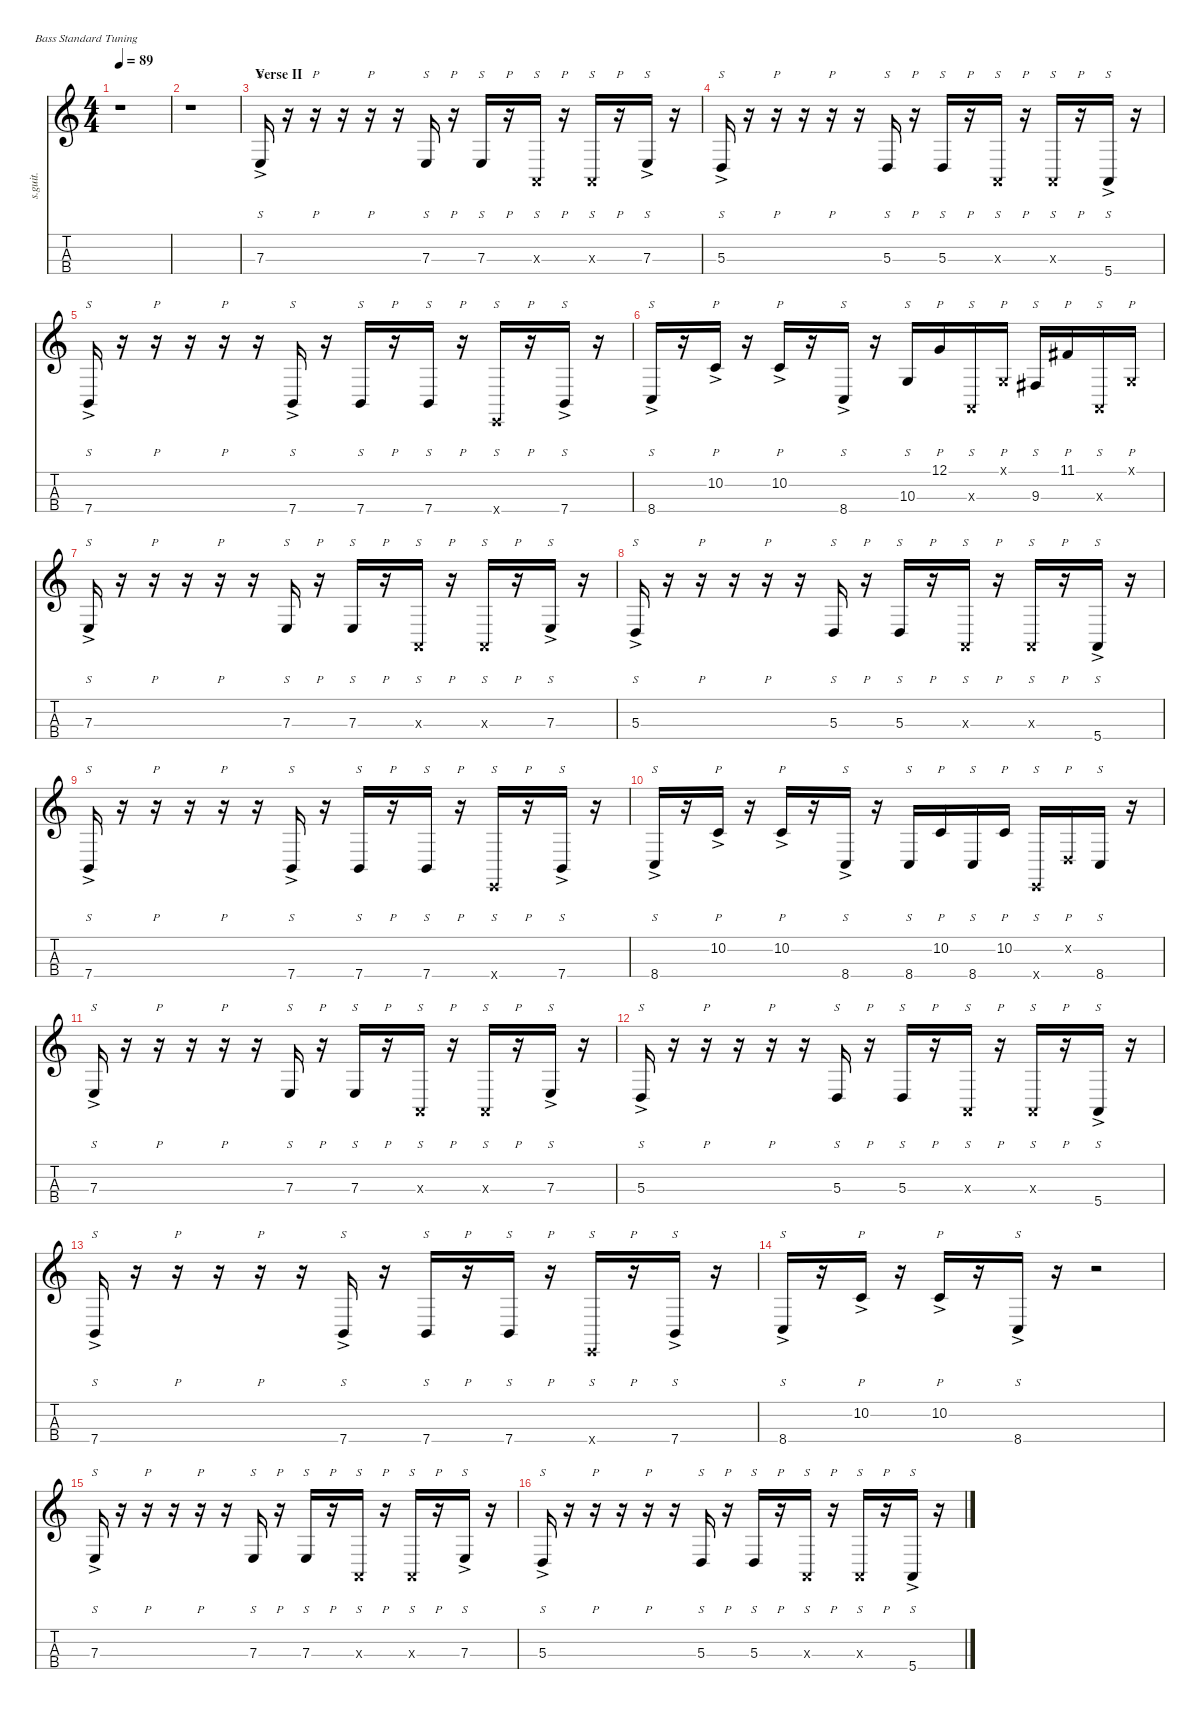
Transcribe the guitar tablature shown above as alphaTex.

\defaultSystemsLayout 4
\hideDynamics
\bracketExtendMode nobrackets
\track ("Flea - Slap Overdub" "s.guit.") {instrument slapbass1}
\staff {score tabs}
\tuning (G2 D2 A1 E1)
\ts (4 4)
\tempo 89
\clef g2
\ks c
r.1{dy f} |
r.1 |
\section ("" "Verse II")
7.3{ac}.16{s lyrics (0 "") lyrics (1 "") lyrics (2 "") lyrics (3 "") lyrics (4 "")} r.16 r.16{p} r.16 r.16{p} r.16 7.3.16{s lyrics (0 "") lyrics (1 "") lyrics (2 "") lyrics (3 "") lyrics (4 "")} r.16{p} 7.3.16{s lyrics (0 "") lyrics (1 "") lyrics (2 "") lyrics (3 "") lyrics (4 "")} r.16{p} 0.3{x}.16{s lyrics (0 "") lyrics (1 "") lyrics (2 "") lyrics (3 "") lyrics (4 "")} r.16{p} 0.3{x}.16{s lyrics (0 "") lyrics (1 "") lyrics (2 "") lyrics (3 "") lyrics (4 "")} r.16{p} 7.3{ac}.16{s lyrics (0 "") lyrics (1 "") lyrics (2 "") lyrics (3 "") lyrics (4 "")} r.16 |
5.3{ac}.16{s lyrics (0 "") lyrics (1 "") lyrics (2 "") lyrics (3 "") lyrics (4 "")} r.16 r.16{p} r.16 r.16{p} r.16 5.3.16{s lyrics (0 "") lyrics (1 "") lyrics (2 "") lyrics (3 "") lyrics (4 "")} r.16{p} 5.3.16{s lyrics (0 "") lyrics (1 "") lyrics (2 "") lyrics (3 "") lyrics (4 "")} r.16{p} 0.3{x}.16{s lyrics (0 "") lyrics (1 "") lyrics (2 "") lyrics (3 "") lyrics (4 "")} r.16{p} 0.3{x}.16{s lyrics (0 "") lyrics (1 "") lyrics (2 "") lyrics (3 "") lyrics (4 "")} r.16{p} 5.4{ac}.16{s lyrics (0 "") lyrics (1 "") lyrics (2 "") lyrics (3 "") lyrics (4 "")} r.16 |
7.4{ac}.16{s lyrics (0 "") lyrics (1 "") lyrics (2 "") lyrics (3 "") lyrics (4 "")} r.16 r.16{p} r.16 r.16{p} r.16 7.4{ac}.16{s lyrics (0 "") lyrics (1 "") lyrics (2 "") lyrics (3 "") lyrics (4 "")} r.16 7.4.16{s lyrics (0 "") lyrics (1 "") lyrics (2 "") lyrics (3 "") lyrics (4 "")} r.16{p} 7.4.16{s lyrics (0 "") lyrics (1 "") lyrics (2 "") lyrics (3 "") lyrics (4 "")} r.16{p} 0.4{x}.16{s lyrics (0 "") lyrics (1 "") lyrics (2 "") lyrics (3 "") lyrics (4 "")} r.16{p} 7.4{ac}.16{s lyrics (0 "") lyrics (1 "") lyrics (2 "") lyrics (3 "") lyrics (4 "")} r.16 |
8.4{ac}.16{s lyrics (0 "") lyrics (1 "") lyrics (2 "") lyrics (3 "") lyrics (4 "")} r.16 10.2{ac}.16{p lyrics (0 "") lyrics (1 "") lyrics (2 "") lyrics (3 "") lyrics (4 "")} r.16 10.2{ac}.16{p lyrics (0 "") lyrics (1 "") lyrics (2 "") lyrics (3 "") lyrics (4 "")} r.16 8.4{ac}.16{s lyrics (0 "") lyrics (1 "") lyrics (2 "") lyrics (3 "") lyrics (4 "")} r.16 10.3.16{s lyrics (0 "") lyrics (1 "") lyrics (2 "") lyrics (3 "") lyrics (4 "")} 12.1.16{p lyrics (0 "") lyrics (1 "") lyrics (2 "") lyrics (3 "") lyrics (4 "")} 0.3{x}.16{s lyrics (0 "") lyrics (1 "") lyrics (2 "") lyrics (3 "") lyrics (4 "")} 0.1{x}.16{p lyrics (0 "") lyrics (1 "") lyrics (2 "") lyrics (3 "") lyrics (4 "")} 9.3{acc #}.16{s lyrics (0 "") lyrics (1 "") lyrics (2 "") lyrics (3 "") lyrics (4 "")} 11.1{acc #}.16{p lyrics (0 "") lyrics (1 "") lyrics (2 "") lyrics (3 "") lyrics (4 "")} 0.3{x}.16{s lyrics (0 "") lyrics (1 "") lyrics (2 "") lyrics (3 "") lyrics (4 "")} 0.1{x}.16{p lyrics (0 "") lyrics (1 "") lyrics (2 "") lyrics (3 "") lyrics (4 "")} |
7.3{ac}.16{s lyrics (0 "") lyrics (1 "") lyrics (2 "") lyrics (3 "") lyrics (4 "")} r.16 r.16{p} r.16 r.16{p} r.16 7.3.16{s lyrics (0 "") lyrics (1 "") lyrics (2 "") lyrics (3 "") lyrics (4 "")} r.16{p} 7.3.16{s lyrics (0 "") lyrics (1 "") lyrics (2 "") lyrics (3 "") lyrics (4 "")} r.16{p} 0.3{x}.16{s lyrics (0 "") lyrics (1 "") lyrics (2 "") lyrics (3 "") lyrics (4 "")} r.16{p} 0.3{x}.16{s lyrics (0 "") lyrics (1 "") lyrics (2 "") lyrics (3 "") lyrics (4 "")} r.16{p} 7.3{ac}.16{s lyrics (0 "") lyrics (1 "") lyrics (2 "") lyrics (3 "") lyrics (4 "")} r.16 |
5.3{ac}.16{s lyrics (0 "") lyrics (1 "") lyrics (2 "") lyrics (3 "") lyrics (4 "")} r.16 r.16{p} r.16 r.16{p} r.16 5.3.16{s lyrics (0 "") lyrics (1 "") lyrics (2 "") lyrics (3 "") lyrics (4 "")} r.16{p} 5.3.16{s lyrics (0 "") lyrics (1 "") lyrics (2 "") lyrics (3 "") lyrics (4 "")} r.16{p} 0.3{x}.16{s lyrics (0 "") lyrics (1 "") lyrics (2 "") lyrics (3 "") lyrics (4 "")} r.16{p} 0.3{x}.16{s lyrics (0 "") lyrics (1 "") lyrics (2 "") lyrics (3 "") lyrics (4 "")} r.16{p} 5.4{ac}.16{s lyrics (0 "") lyrics (1 "") lyrics (2 "") lyrics (3 "") lyrics (4 "")} r.16 |
7.4{ac}.16{s lyrics (0 "") lyrics (1 "") lyrics (2 "") lyrics (3 "") lyrics (4 "")} r.16 r.16{p} r.16 r.16{p} r.16 7.4{ac}.16{s lyrics (0 "") lyrics (1 "") lyrics (2 "") lyrics (3 "") lyrics (4 "")} r.16 7.4.16{s lyrics (0 "") lyrics (1 "") lyrics (2 "") lyrics (3 "") lyrics (4 "")} r.16{p} 7.4.16{s lyrics (0 "") lyrics (1 "") lyrics (2 "") lyrics (3 "") lyrics (4 "")} r.16{p} 0.4{x}.16{s lyrics (0 "") lyrics (1 "") lyrics (2 "") lyrics (3 "") lyrics (4 "")} r.16{p} 7.4{ac}.16{s lyrics (0 "") lyrics (1 "") lyrics (2 "") lyrics (3 "") lyrics (4 "")} r.16 |
8.4{ac}.16{s lyrics (0 "") lyrics (1 "") lyrics (2 "") lyrics (3 "") lyrics (4 "")} r.16 10.2{ac}.16{p lyrics (0 "") lyrics (1 "") lyrics (2 "") lyrics (3 "") lyrics (4 "")} r.16 10.2{ac}.16{p lyrics (0 "") lyrics (1 "") lyrics (2 "") lyrics (3 "") lyrics (4 "")} r.16 8.4{ac}.16{s lyrics (0 "") lyrics (1 "") lyrics (2 "") lyrics (3 "") lyrics (4 "")} r.16 8.4.16{s lyrics (0 "") lyrics (1 "") lyrics (2 "") lyrics (3 "") lyrics (4 "")} 10.2.16{p lyrics (0 "") lyrics (1 "") lyrics (2 "") lyrics (3 "") lyrics (4 "")} 8.4.16{s lyrics (0 "") lyrics (1 "") lyrics (2 "") lyrics (3 "") lyrics (4 "")} 10.2.16{p lyrics (0 "") lyrics (1 "") lyrics (2 "") lyrics (3 "") lyrics (4 "")} 0.4{x}.16{s lyrics (0 "") lyrics (1 "") lyrics (2 "") lyrics (3 "") lyrics (4 "")} 0.2{x}.16{p lyrics (0 "") lyrics (1 "") lyrics (2 "") lyrics (3 "") lyrics (4 "")} 8.4.16{s lyrics (0 "") lyrics (1 "") lyrics (2 "") lyrics (3 "") lyrics (4 "")} r.16 |
7.3{ac}.16{s lyrics (0 "") lyrics (1 "") lyrics (2 "") lyrics (3 "") lyrics (4 "")} r.16 r.16{p} r.16 r.16{p} r.16 7.3.16{s lyrics (0 "") lyrics (1 "") lyrics (2 "") lyrics (3 "") lyrics (4 "")} r.16{p} 7.3.16{s lyrics (0 "") lyrics (1 "") lyrics (2 "") lyrics (3 "") lyrics (4 "")} r.16{p} 0.3{x}.16{s lyrics (0 "") lyrics (1 "") lyrics (2 "") lyrics (3 "") lyrics (4 "")} r.16{p} 0.3{x}.16{s lyrics (0 "") lyrics (1 "") lyrics (2 "") lyrics (3 "") lyrics (4 "")} r.16{p} 7.3{ac}.16{s lyrics (0 "") lyrics (1 "") lyrics (2 "") lyrics (3 "") lyrics (4 "")} r.16 |
5.3{ac}.16{s lyrics (0 "") lyrics (1 "") lyrics (2 "") lyrics (3 "") lyrics (4 "")} r.16 r.16{p} r.16 r.16{p} r.16 5.3.16{s lyrics (0 "") lyrics (1 "") lyrics (2 "") lyrics (3 "") lyrics (4 "")} r.16{p} 5.3.16{s lyrics (0 "") lyrics (1 "") lyrics (2 "") lyrics (3 "") lyrics (4 "")} r.16{p} 0.3{x}.16{s lyrics (0 "") lyrics (1 "") lyrics (2 "") lyrics (3 "") lyrics (4 "")} r.16{p} 0.3{x}.16{s lyrics (0 "") lyrics (1 "") lyrics (2 "") lyrics (3 "") lyrics (4 "")} r.16{p} 5.4{ac}.16{s lyrics (0 "") lyrics (1 "") lyrics (2 "") lyrics (3 "") lyrics (4 "")} r.16 |
7.4{ac}.16{s lyrics (0 "") lyrics (1 "") lyrics (2 "") lyrics (3 "") lyrics (4 "")} r.16 r.16{p} r.16 r.16{p} r.16 7.4{ac}.16{s lyrics (0 "") lyrics (1 "") lyrics (2 "") lyrics (3 "") lyrics (4 "")} r.16 7.4.16{s lyrics (0 "") lyrics (1 "") lyrics (2 "") lyrics (3 "") lyrics (4 "")} r.16{p} 7.4.16{s lyrics (0 "") lyrics (1 "") lyrics (2 "") lyrics (3 "") lyrics (4 "")} r.16{p} 0.4{x}.16{s lyrics (0 "") lyrics (1 "") lyrics (2 "") lyrics (3 "") lyrics (4 "")} r.16{p} 7.4{ac}.16{s lyrics (0 "") lyrics (1 "") lyrics (2 "") lyrics (3 "") lyrics (4 "")} r.16 |
8.4{ac}.16{s lyrics (0 "") lyrics (1 "") lyrics (2 "") lyrics (3 "") lyrics (4 "")} r.16 10.2{ac}.16{p lyrics (0 "") lyrics (1 "") lyrics (2 "") lyrics (3 "") lyrics (4 "")} r.16 10.2{ac}.16{p lyrics (0 "") lyrics (1 "") lyrics (2 "") lyrics (3 "") lyrics (4 "")} r.16 8.4{ac}.16{s lyrics (0 "") lyrics (1 "") lyrics (2 "") lyrics (3 "") lyrics (4 "")} r.16 r.2 |
7.3{ac}.16{s lyrics (0 "") lyrics (1 "") lyrics (2 "") lyrics (3 "") lyrics (4 "")} r.16 r.16{p} r.16 r.16{p} r.16 7.3.16{s lyrics (0 "") lyrics (1 "") lyrics (2 "") lyrics (3 "") lyrics (4 "")} r.16{p} 7.3.16{s lyrics (0 "") lyrics (1 "") lyrics (2 "") lyrics (3 "") lyrics (4 "")} r.16{p} 0.3{x}.16{s lyrics (0 "") lyrics (1 "") lyrics (2 "") lyrics (3 "") lyrics (4 "")} r.16{p} 0.3{x}.16{s lyrics (0 "") lyrics (1 "") lyrics (2 "") lyrics (3 "") lyrics (4 "")} r.16{p} 7.3{ac}.16{s lyrics (0 "") lyrics (1 "") lyrics (2 "") lyrics (3 "") lyrics (4 "")} r.16 |
5.3{ac}.16{s lyrics (0 "") lyrics (1 "") lyrics (2 "") lyrics (3 "") lyrics (4 "")} r.16 r.16{p} r.16 r.16{p} r.16 5.3.16{s lyrics (0 "") lyrics (1 "") lyrics (2 "") lyrics (3 "") lyrics (4 "")} r.16{p} 5.3.16{s lyrics (0 "") lyrics (1 "") lyrics (2 "") lyrics (3 "") lyrics (4 "")} r.16{p} 0.3{x}.16{s lyrics (0 "") lyrics (1 "") lyrics (2 "") lyrics (3 "") lyrics (4 "")} r.16{p} 0.3{x}.16{s lyrics (0 "") lyrics (1 "") lyrics (2 "") lyrics (3 "") lyrics (4 "")} r.16{p} 5.4{ac}.16{s lyrics (0 "") lyrics (1 "") lyrics (2 "") lyrics (3 "") lyrics (4 "")} r.16
